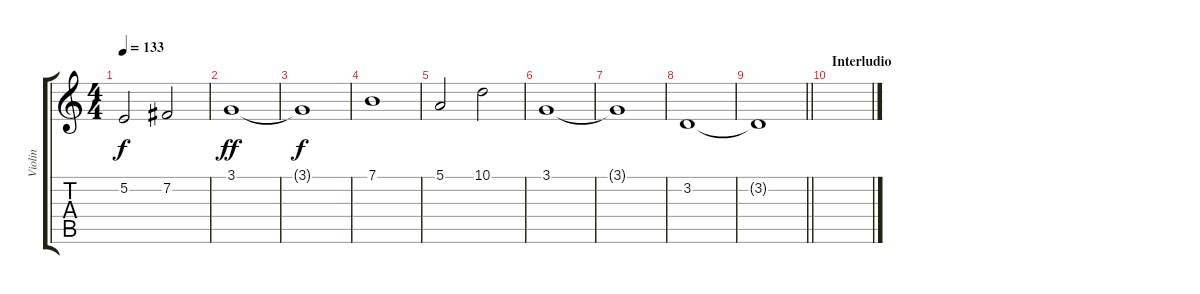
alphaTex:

\track ("Violin" "Violin") {instrument violin}
\staff {score tabs}
\tuning (E4 B3 G3 D3 A2 E2) {hide}
\ts (4 4)
\tempo 133
\clef g2
\ks c
5.2.2{dy f} 7.2.2 |
3.1.1{dy ff} |
3.1{t}.1{dy f} |
7.1.1 |
5.1.2 10.1.2 |
3.1.1 |
3.1{t}.1 |
3.2.1{volume 1} |
\barLineRight lightlight
3.2{t}.1 |
\section ("" "Interludio")
